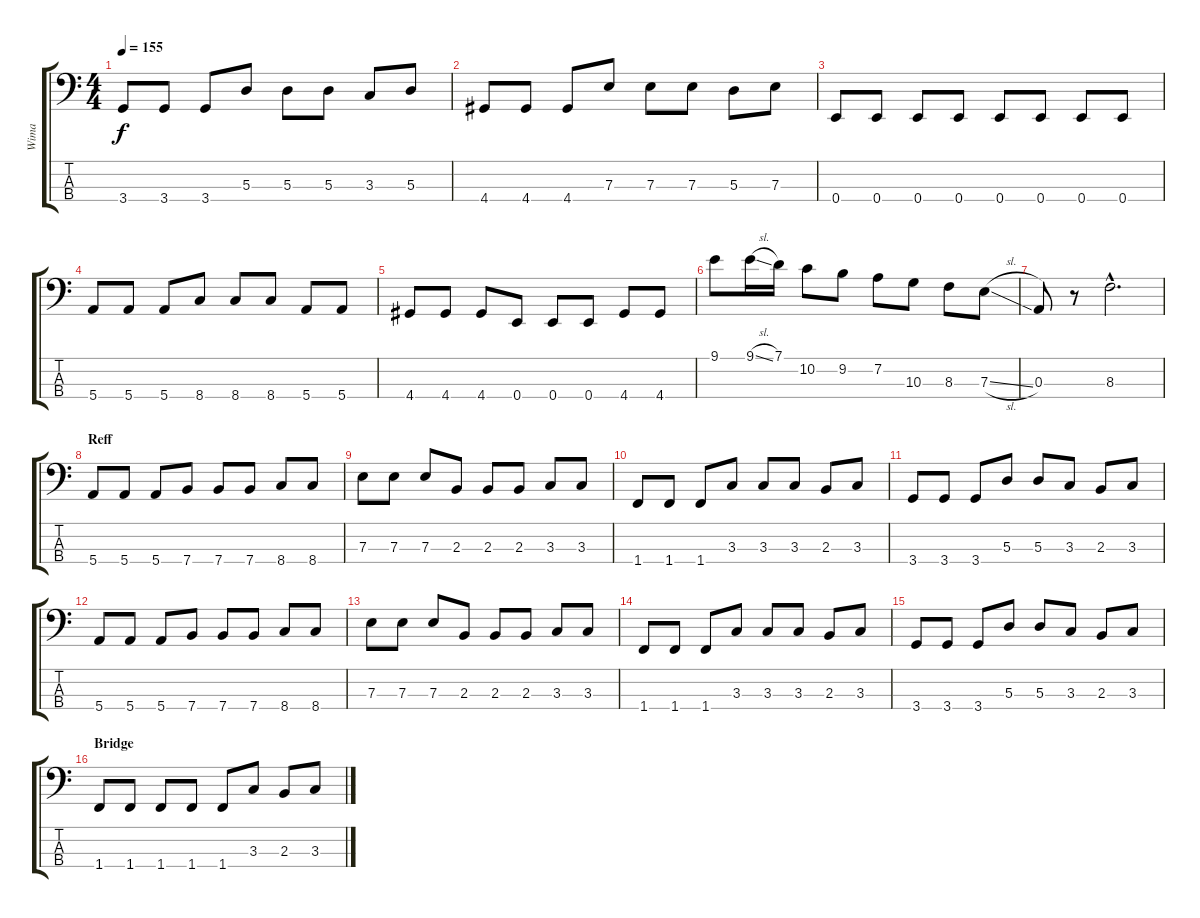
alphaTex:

\track ("Wima" "Wima") {instrument electricbassfinger}
\staff {score tabs}
\tuning (G2 D2 A1 E1) {hide}
\ts (4 4)
\tempo 155
\clef f4
\ks c
3.4.8{dy f} 3.4.8 3.4.8 5.3.8 5.3.8 5.3.8 3.3.8 5.3.8 |
4.4.8 4.4.8 4.4.8 7.3.8 7.3.8 7.3.8 5.3.8 7.3.8 |
0.4.8 0.4.8 0.4.8 0.4.8 0.4.8 0.4.8 0.4.8 0.4.8 |
5.4.8 5.4.8 5.4.8 8.4.8 8.4.8 8.4.8 5.4.8 5.4.8 |
4.4.8 4.4.8 4.4.8 0.4.8 0.4.8 0.4.8 4.4.8 4.4.8 |
9.1.8 9.1{sl}.16 7.1.16 10.2.8 9.2.8 7.2.8 10.3.8 8.3.8 7.3{sl}.8 |
0.3.8 r.8 8.3{hac}.2{d} |
\section ("" "Reff")
5.4.8 5.4.8 5.4.8 7.4.8 7.4.8 7.4.8 8.4.8 8.4.8 |
7.3.8 7.3.8 7.3.8 2.3.8 2.3.8 2.3.8 3.3.8 3.3.8 |
1.4.8 1.4.8 1.4.8 3.3.8 3.3.8 3.3.8 2.3.8 3.3.8 |
3.4.8 3.4.8 3.4.8 5.3.8 5.3.8 3.3.8 2.3.8 3.3.8 |
5.4.8 5.4.8 5.4.8 7.4.8 7.4.8 7.4.8 8.4.8 8.4.8 |
7.3.8 7.3.8 7.3.8 2.3.8 2.3.8 2.3.8 3.3.8 3.3.8 |
1.4.8 1.4.8 1.4.8 3.3.8 3.3.8 3.3.8 2.3.8 3.3.8 |
3.4.8 3.4.8 3.4.8 5.3.8 5.3.8 3.3.8 2.3.8 3.3.8 |
\section ("" "Bridge")
1.4.8 1.4.8 1.4.8 1.4.8 1.4.8 3.3.8 2.3.8 3.3.8
